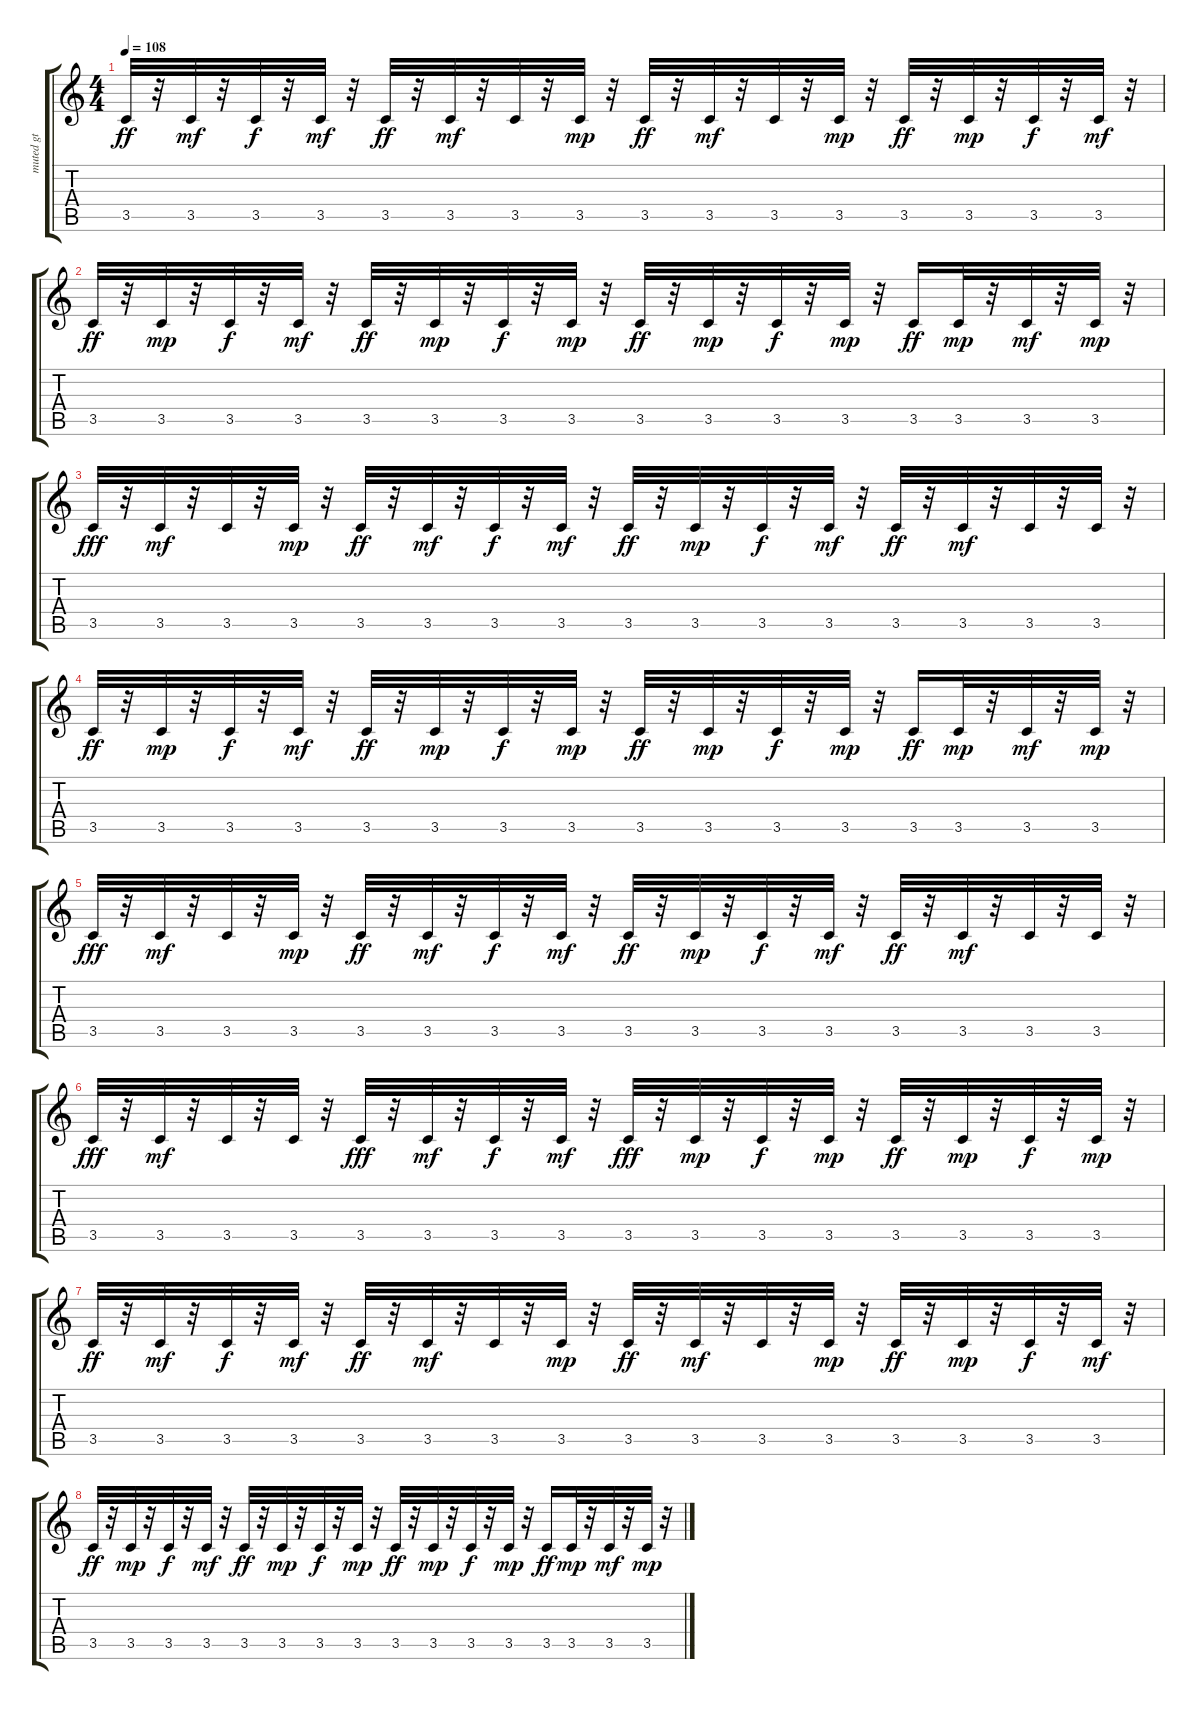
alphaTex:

\track ("muted gt" "muted gt") {instrument electricguitarmuted}
\staff {score tabs}
\tuning (E4 B3 G3 D3 A2 E2) {hide}
\ts (4 4)
\tempo 108
\clef g2
\ks c
3.5.32{dy ff volume 13} r.32 3.5.32{dy mf volume 13} r.32 3.5.32{dy f volume 13} r.32 3.5.32{dy mf volume 13} r.32 3.5.32{dy ff volume 12} r.32 3.5.32{dy mf volume 13} r.32 3.5.32{volume 12} r.32 3.5.32{dy mp volume 12} r.32 3.5.32{dy ff volume 12} r.32 3.5.32{dy mf volume 12} r.32 3.5.32{volume 12} r.32 3.5.32{dy mp volume 12} r.32 3.5.32{dy ff volume 12} r.32 3.5.32{dy mp volume 12} r.32 3.5.32{dy f volume 12} r.32 3.5.32{dy mf volume 11} r.32 |
3.5.32{dy ff volume 11} r.32 3.5.32{dy mp volume 11} r.32 3.5.32{dy f volume 11} r.32 3.5.32{dy mf volume 11} r.32 3.5.32{dy ff volume 11} r.32 3.5.32{dy mp volume 11} r.32 3.5.32{dy f volume 11} r.32 3.5.32{dy mp volume 11} r.32 3.5.32{dy ff volume 11} r.32 3.5.32{dy mp volume 10} r.32 3.5.32{dy f volume 10} r.32 3.5.32{dy mp volume 10} r.32 3.5.16{dy ff volume 10} 3.5.32{dy mp volume 10} r.32 3.5.32{dy mf volume 10} r.32 3.5.32{dy mp volume 10} r.32 |
3.5.32{dy fff volume 10} r.32 3.5.32{dy mf volume 10} r.32 3.5.32{volume 10} r.32 3.5.32{dy mp volume 9} r.32 3.5.32{dy ff volume 9} r.32 3.5.32{dy mf volume 9} r.32 3.5.32{dy f volume 9} r.32 3.5.32{dy mf volume 9} r.32 3.5.32{dy ff volume 9} r.32 3.5.32{dy mp volume 9} r.32 3.5.32{dy f volume 9} r.32 3.5.32{dy mf volume 9} r.32 3.5.32{dy ff volume 8} r.32 3.5.32{dy mf volume 8} r.32 3.5.32{volume 8} r.32 3.5.32{volume 8} r.32 |
3.5.32{dy ff volume 8} r.32 3.5.32{dy mp volume 8} r.32 3.5.32{dy f volume 8} r.32 3.5.32{dy mf volume 8} r.32 3.5.32{dy ff volume 7} r.32 3.5.32{dy mp volume 7} r.32 3.5.32{dy f volume 7} r.32 3.5.32{dy mp volume 7} r.32 3.5.32{dy ff volume 7} r.32 3.5.32{dy mp volume 7} r.32 3.5.32{dy f volume 7} r.32 3.5.32{dy mp volume 7} r.32 3.5.16{dy ff volume 6} 3.5.32{dy mp volume 6} r.32 3.5.32{dy mf volume 6} r.32 3.5.32{dy mp volume 6} r.32 |
3.5.32{dy fff volume 6} r.32 3.5.32{dy mf volume 6} r.32 3.5.32{volume 6} r.32 3.5.32{dy mp volume 6} r.32 3.5.32{dy ff volume 6} r.32 3.5.32{dy mf volume 6} r.32 3.5.32{dy f volume 6} r.32 3.5.32{dy mf volume 6} r.32 3.5.32{dy ff volume 5} r.32 3.5.32{dy mp volume 5} r.32 3.5.32{dy f volume 5} r.32 3.5.32{dy mf volume 5} r.32 3.5.32{dy ff volume 5} r.32 3.5.32{dy mf volume 5} r.32 3.5.32{volume 5} r.32 3.5.32{volume 5} r.32 |
3.5.32{dy fff volume 5} r.32 3.5.32{dy mf volume 5} r.32 3.5.32{volume 4} r.32 3.5.32{volume 4} r.32 3.5.32{dy fff volume 4} r.32 3.5.32{dy mf volume 4} r.32 3.5.32{dy f volume 4} r.32 3.5.32{dy mf volume 4} r.32 3.5.32{dy fff volume 4} r.32 3.5.32{dy mp volume 4} r.32 3.5.32{dy f volume 4} r.32 3.5.32{dy mp volume 4} r.32 3.5.32{dy ff volume 4} r.32 3.5.32{dy mp volume 4} r.32 3.5.32{dy f volume 4} r.32 3.5.32{dy mp volume 4} r.32 |
3.5.32{dy ff volume 4} r.32 3.5.32{dy mf volume 4} r.32 3.5.32{dy f volume 4} r.32 3.5.32{dy mf volume 4} r.32 3.5.32{dy ff volume 3} r.32 3.5.32{dy mf volume 3} r.32 3.5.32{volume 3} r.32 3.5.32{dy mp volume 3} r.32 3.5.32{dy ff volume 3} r.32 3.5.32{dy mf volume 3} r.32 3.5.32{volume 3} r.32 3.5.32{dy mp volume 3} r.32 3.5.32{dy ff volume 3} r.32 3.5.32{dy mp volume 3} r.32 3.5.32{dy f volume 2} r.32 3.5.32{dy mf volume 2} r.32 |
3.5.32{dy ff volume 2} r.32 3.5.32{dy mp volume 2} r.32 3.5.32{dy f volume 2} r.32 3.5.32{dy mf volume 2} r.32 3.5.32{dy ff volume 2} r.32 3.5.32{dy mp volume 2} r.32 3.5.32{dy f volume 2} r.32 3.5.32{dy mp volume 2} r.32 3.5.32{dy ff volume 2} r.32 3.5.32{dy mp volume 2} r.32 3.5.32{dy f volume 2} r.32 3.5.32{dy mp volume 2} r.32 3.5.16{dy ff volume 2} 3.5.32{dy mp volume 2} r.32 3.5.32{dy mf volume 1} r.32 3.5.32{dy mp volume 1} r.32
